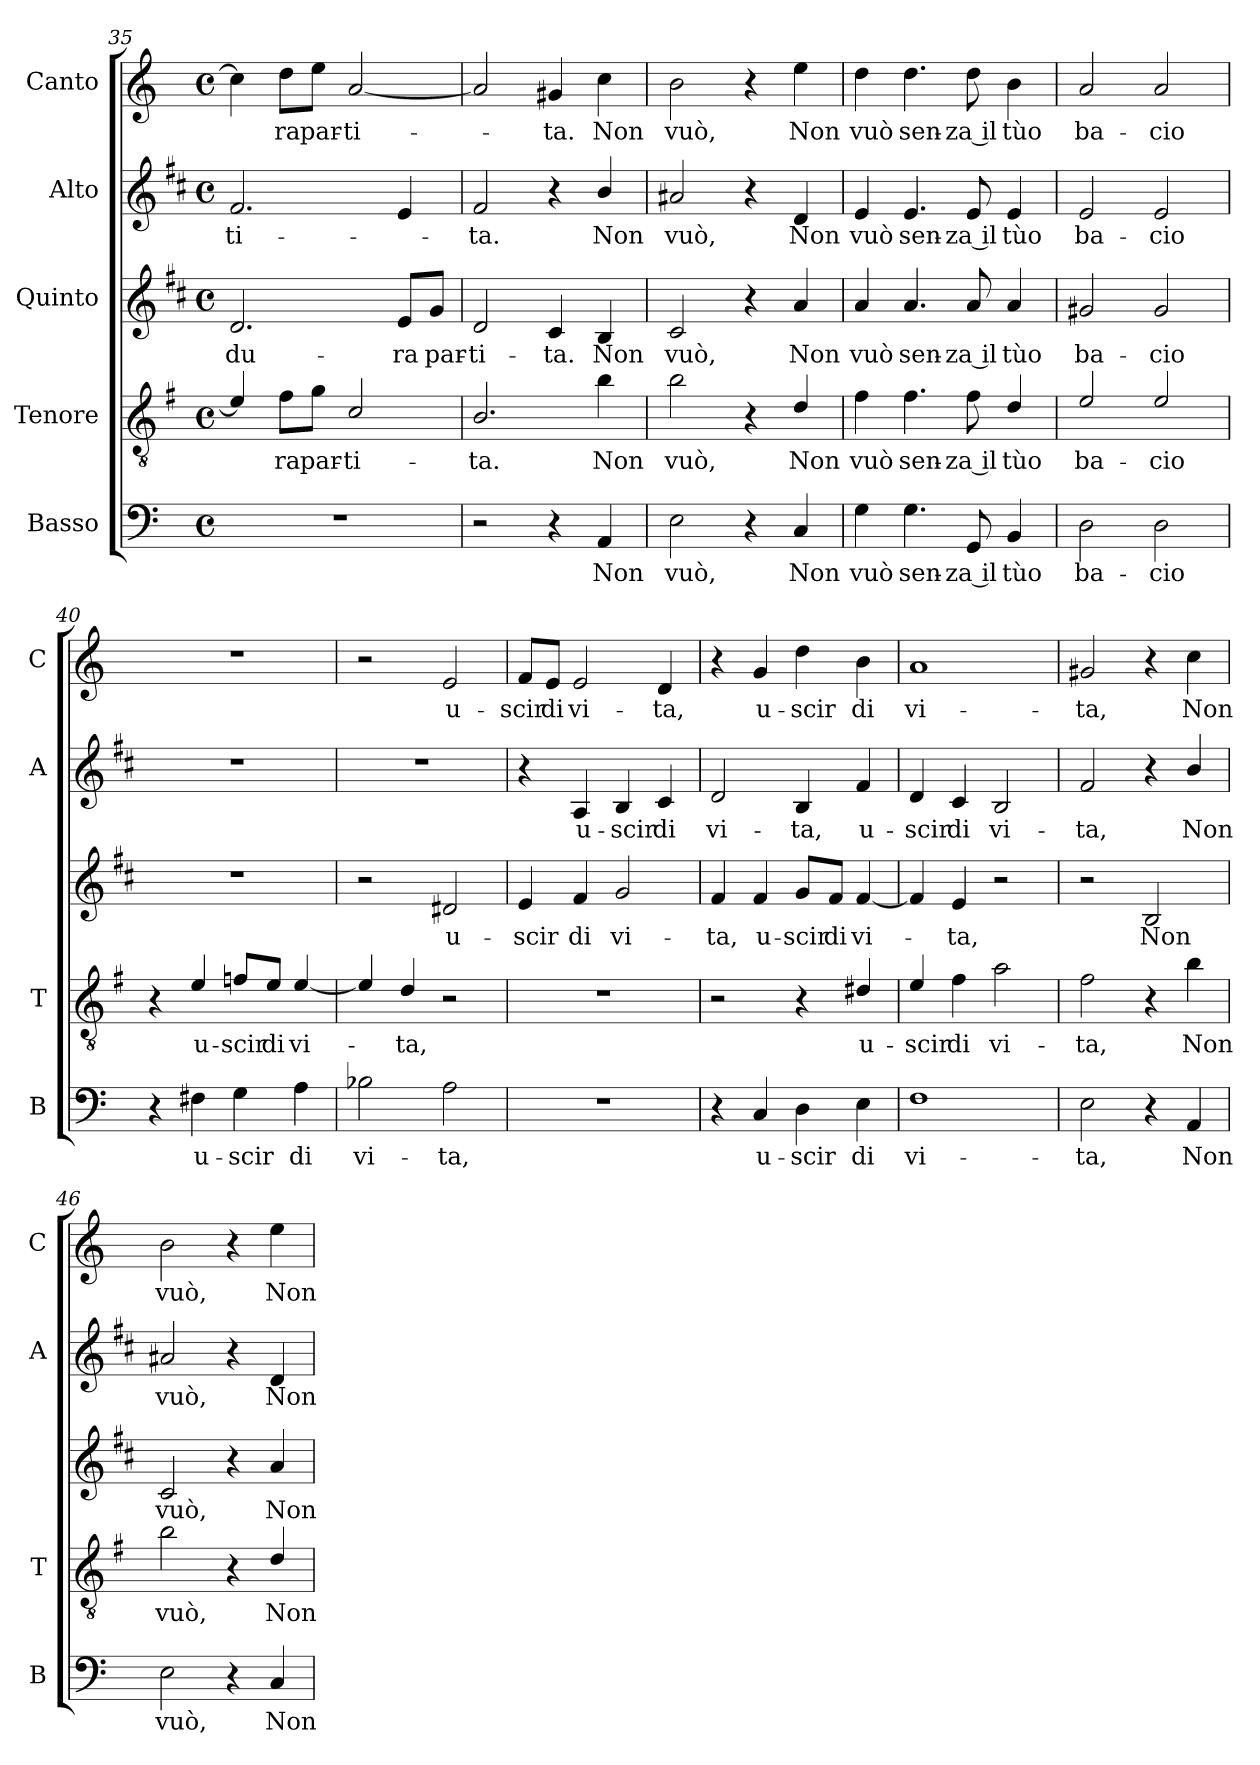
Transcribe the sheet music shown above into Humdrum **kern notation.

**kern	**text	**kern	**text	**kern	**text	**kern	**text	**kern	**text
*part5	*part5	*part4	*part4	*part3	*part3	*part2	*part2	*part1	*part1
*staff5	*staff5	*staff4	*staff4	*staff3	*staff3	*staff2	*staff2	*staff1	*staff1
*I"Basso	*	*I"Tenore	*	*I"Quinto	*	*I"Alto	*	*I"Canto	*
*I'B	*	*I'T	*	*	*	*I'A	*	*I'C	*
*clefF4	*	*clefGv2	*	*clefG2	*	*clefG2	*	*clefG2	*
*	*	*ITrd4c7	*	*ITrd1c2	*	*ITrd1c2	*	*	*
*k[]	*	*k[]	*	*k[]	*	*k[]	*	*k[]	*
*C:	*	*C:	*	*C:	*	*C:	*	*C:	*
*M4/4	*	*M4/4	*	*M4/4	*	*M4/4	*	*M4/4	*
*met(c)	*	*met(c)	*	*met(c)	*	*met(c)	*	*met(c)	*
=35	=35	=35	=35	=35	=35	=35	=35	=35	=35
!	!	!	!	!	!LO:LY:b	!	!LO:LY:b	!	!
1r	.	4A/]	.	2.c/	du-	2.e/	-ti-	4cc\]	.
!	!	!	!LO:LY:b	!	!	!	!	!	!LO:LY:b
.	.	8B\L	-ra	.	.	.	.	8dd\L	-ra
!	!	!	!LO:LY:b	!	!	!	!	!	!LO:LY:b
.	.	8c\J	par-	.	.	.	.	8ee\J	par-
!	!	!	!LO:LY:b	!	!	!	!	!	!LO:LY:b
.	.	2F/	-ti-	.	.	.	.	[2a/	-ti-
!	!	!	!	!	!LO:LY:b	!	!	!	!
.	.	.	.	8d/L	-ra	4d/	.	.	.
!	!	!	!	!	!LO:LY:b	!	!	!	!
.	.	.	.	8f/J	par-	.	.	.	.
=36	=36	=36	=36	=36	=36	=36	=36	=36	=36
!	!	!	!LO:LY:b	!	!LO:LY:b	!	!LO:LY:b	!	!
2r	.	2.E/	-ta.	2c/	-ti-	2e/	-ta.	2a/]	.
!	!	!	!	!	!LO:LY:b	!	!	!	!LO:LY:b
4r	.	.	.	4B/	-ta.	4r	.	4g#X/	-ta.
!	!LO:LY:b	!	!LO:LY:b	!	!LO:LY:b	!	!LO:LY:b	!	!LO:LY:b
4AA/	Non	4e\	Non	4A/	Non	4a/	Non	4cc\	Non
=37	=37	=37	=37	=37	=37	=37	=37	=37	=37
!	!LO:LY:b	!	!LO:LY:b	!	!LO:LY:b	!	!LO:LY:b	!	!LO:LY:b
2E\	vuò,	2e\	vuò,	2B/	vuò,	2g#X/	vuò,	2b\	vuò,
4r	.	4r	.	4r	.	4r	.	4r	.
!	!LO:LY:b	!	!LO:LY:b	!	!LO:LY:b	!	!LO:LY:b	!	!LO:LY:b
4C/	Non	4G/	Non	4g/	Non	4c/	Non	4ee\	Non
!!LO:LB:g=z
=38	=38	=38	=38	=38	=38	=38	=38	=38	=38
!	!LO:LY:b	!	!LO:LY:b	!	!LO:LY:b	!	!LO:LY:b	!	!LO:LY:b
4G\	vuò	4B\	vuò	4g/	vuò	4d/	vuò	4dd\	vuò
!	!LO:LY:b	!	!LO:LY:b	!	!LO:LY:b	!	!LO:LY:b	!	!LO:LY:b
4.G\	sen-	4.B\	sen-	4.g/	sen-	4.d/	sen-	4.dd\	sen-
!	!LO:LY:b	!	!LO:LY:b	!	!LO:LY:b	!	!LO:LY:b	!	!LO:LY:b
8GG/	-za il	8B\	-za il	8g/	-za il	8d/	-za il	8dd\	-za il
!	!LO:LY:b	!	!LO:LY:b	!	!LO:LY:b	!	!LO:LY:b	!	!LO:LY:b
4BB/	tùo	4G/	tùo	4g/	tùo	4d/	tùo	4b\	tùo
=39	=39	=39	=39	=39	=39	=39	=39	=39	=39
!	!LO:LY:b	!	!LO:LY:b	!	!LO:LY:b	!	!LO:LY:b	!	!LO:LY:b
2D\	ba-	2A/	ba-	2f#X/	ba-	2d/	ba-	2a/	ba-
!	!LO:LY:b	!	!LO:LY:b	!	!LO:LY:b	!	!LO:LY:b	!	!LO:LY:b
2D\	-cio	2A/	-cio	2f#/	-cio	2d/	-cio	2a/	-cio
=40	=40	=40	=40	=40	=40	=40	=40	=40	=40
4r	.	4r	.	1r	.	1r	.	1r	.
!	!LO:LY:b	!	!LO:LY:b	!	!	!	!	!	!
4F#X\	u-	4A/	u-	.	.	.	.	.	.
!	!LO:LY:b	!	!LO:LY:b	!	!	!	!	!	!
4G\	-scir	8B-X/L	-scir	.	.	.	.	.	.
!	!	!	!LO:LY:b	!	!	!	!	!	!
.	.	8A/J	di	.	.	.	.	.	.
!	!LO:LY:b	!	!LO:LY:b	!	!	!	!	!	!
4A\	di	[4A/	vi-	.	.	.	.	.	.
=41	=41	=41	=41	=41	=41	=41	=41	=41	=41
!	!LO:LY:b	!	!	!	!	!	!	!	!
2B-X\	vi-	4A/]	.	2r	.	1r	.	2r	.
!	!	!	!LO:LY:b	!	!	!	!	!	!
.	.	4G/	-ta,	.	.	.	.	.	.
!	!LO:LY:b	!	!	!	!LO:LY:b	!	!	!	!LO:LY:b
2A\	-ta,	2r	.	2c#X/	u-	.	.	2e/	u-
=42	=42	=42	=42	=42	=42	=42	=42	=42	=42
!	!	!	!	!	!LO:LY:b	!	!	!	!LO:LY:b
1r	.	1r	.	4d/	-scir	4r	.	8f/L	-scir
!	!	!	!	!	!	!	!	!	!LO:LY:b
.	.	.	.	.	.	.	.	8e/J	di
!	!	!	!	!	!LO:LY:b	!	!LO:LY:b	!	!LO:LY:b
.	.	.	.	4e/	di	4G/	u-	2e/	vi-
!	!	!	!	!	!LO:LY:b	!	!LO:LY:b	!	!
.	.	.	.	2f/	vi-	4A/	-scir	.	.
!	!	!	!	!	!	!	!LO:LY:b	!	!LO:LY:b
.	.	.	.	.	.	4B/	di	4d/	-ta,
=43	=43	=43	=43	=43	=43	=43	=43	=43	=43
!	!	!	!	!	!LO:LY:b	!	!LO:LY:b	!	!
4r	.	2r	.	4e/	-ta,	2c/	vi-	4r	.
!	!LO:LY:b	!	!	!	!LO:LY:b	!	!	!	!LO:LY:b
4C/	u-	.	.	4e/	u-	.	.	4g/	u-
!	!LO:LY:b	!	!	!	!LO:LY:b	!	!LO:LY:b	!	!LO:LY:b
4D\	-scir	4r	.	8f/L	-scir	4A/	-ta,	4dd\	-scir
!	!	!	!	!	!LO:LY:b	!	!	!	!
.	.	.	.	8e/J	di	.	.	.	.
!	!LO:LY:b	!	!LO:LY:b	!	!LO:LY:b	!	!LO:LY:b	!	!LO:LY:b
4E\	di	4G#X/	u-	[4e/	vi-	4e/	u-	4b\	di
=44	=44	=44	=44	=44	=44	=44	=44	=44	=44
!	!LO:LY:b	!	!LO:LY:b	!	!	!	!LO:LY:b	!	!LO:LY:b
1F	vi-	4A/	-scir	4e/]	.	4c/	-scir	1a	vi-
!	!	!	!LO:LY:b	!	!LO:LY:b	!	!LO:LY:b	!	!
.	.	4B\	di	4d/	-ta,	4B/	di	.	.
!	!	!	!LO:LY:b	!	!	!	!LO:LY:b	!	!
.	.	2d\	vi-	2r	.	2A/	vi-	.	.
!!LO:LB:g=z
=45	=45	=45	=45	=45	=45	=45	=45	=45	=45
!	!LO:LY:b	!	!LO:LY:b	!	!	!	!LO:LY:b	!	!LO:LY:b
2E\	-ta,	2B\	-ta,	2r	.	2e/	-ta,	2g#X/	-ta,
!	!	!	!	!	!LO:LY:b	!	!	!	!
4r	.	4r	.	2A/	Non	4r	.	4r	.
!	!LO:LY:b	!	!LO:LY:b	!	!	!	!LO:LY:b	!	!LO:LY:b
4AA/	Non	4e\	Non	.	.	4a/	Non	4cc\	Non
=46	=46	=46	=46	=46	=46	=46	=46	=46	=46
!	!LO:LY:b	!	!LO:LY:b	!	!LO:LY:b	!	!LO:LY:b	!	!LO:LY:b
2E\	vuò,	2e\	vuò,	2B/	vuò,	2g#X/	vuò,	2b\	vuò,
4r	.	4r	.	4r	.	4r	.	4r	.
!	!LO:LY:b	!	!LO:LY:b	!	!LO:LY:b	!	!LO:LY:b	!	!LO:LY:b
4C/	Non	4G/	Non	4g/	Non	4c/	Non	4ee\	Non
=	=	=	=	=	=	=	=	=	=
*-	*-	*-	*-	*-	*-	*-	*-	*-	*-
